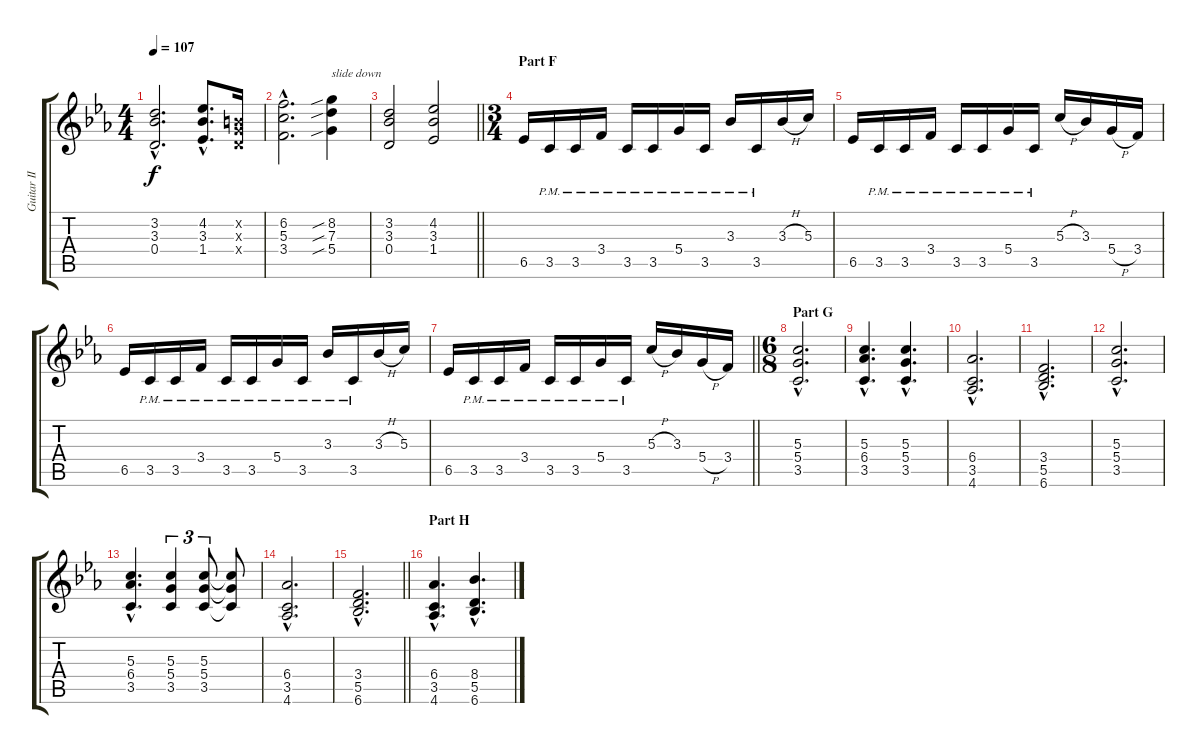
\track ("Guitar II (Daita)" "Guitar II ") {instrument distortionguitar}
\staff {score tabs}
\tuning (E4 B3 G3 D3 A2 E2) {hide}
\ts (4 4)
\tempo 107
\clef g2
\ks eb
(3.2{hac} 3.3{hac} 0.4{hac}).2{d dy f} (4.2{hac} 3.3{hac} 1.4{hac}).8{d} (0.2{x} 0.3{x} 0.4{x}).16 |
(6.2{hac} 5.3{hac} 3.4{hac}).2{d} (8.2{sib} 7.3{sib} 5.4{sib}).4{txt "slide down"} |
\barLineRight lightlight
(3.2 3.3 0.4).2 (4.2 3.3 1.4).2 |
\ts (3 4)
\section ("" "Part F")
6.5.16 3.5{pm}.16 3.5{pm}.16 3.4{pm}.16 3.5{pm}.16 3.5{pm}.16 5.4{pm}.16 3.5{pm}.16 3.3{pm}.16 3.5{pm}.16 3.3{h}.16 5.3.16 |
6.5.16 3.5{pm}.16 3.5{pm}.16 3.4{pm}.16 3.5{pm}.16 3.5{pm}.16 5.4{pm}.16 3.5{pm}.16 5.3{h}.16 3.3.16 5.4{h}.16 3.4.16 |
6.5.16 3.5{pm}.16 3.5{pm}.16 3.4{pm}.16 3.5{pm}.16 3.5{pm}.16 5.4{pm}.16 3.5{pm}.16 3.3{pm}.16 3.5{pm}.16 3.3{h}.16 5.3.16 |
\barLineRight lightlight
6.5.16 3.5{pm}.16 3.5{pm}.16 3.4{pm}.16 3.5{pm}.16 3.5{pm}.16 5.4{pm}.16 3.5{pm}.16 5.3{h}.16 3.3.16 5.4{h}.16 3.4.16 |
\ts (6 8)
\section ("" "Part G")
(5.3{hac} 5.4{hac} 3.5{hac}).2{d} |
(5.3{hac} 6.4{hac} 3.5{hac}).4{d} (5.3{hac} 5.4{hac} 3.5{hac}).4{d} |
(6.4{hac} 3.5{hac} 4.6{hac}).2{d} |
(3.4{hac} 5.5{hac} 6.6{hac}).2{d} |
(5.3{hac} 5.4{hac} 3.5{hac}).2{d} |
(5.3{hac} 6.4{hac} 3.5{hac}).4{d} (5.3 5.4 3.5).4{tu (3 2)} (5.3 5.4 3.5).8{tu (3 2)} (5.3{t} 5.4{t} 3.5{t}).8 |
(6.4{hac} 3.5{hac} 4.6{hac}).2{d} |
\barLineRight lightlight
(3.4{hac} 5.5{hac} 6.6{hac}).2{d} |
\section ("" "Part H")
(6.4{hac} 3.5{hac} 4.6{hac}).4{d} (8.4{hac} 5.5{hac} 6.6{hac}).4{d}
